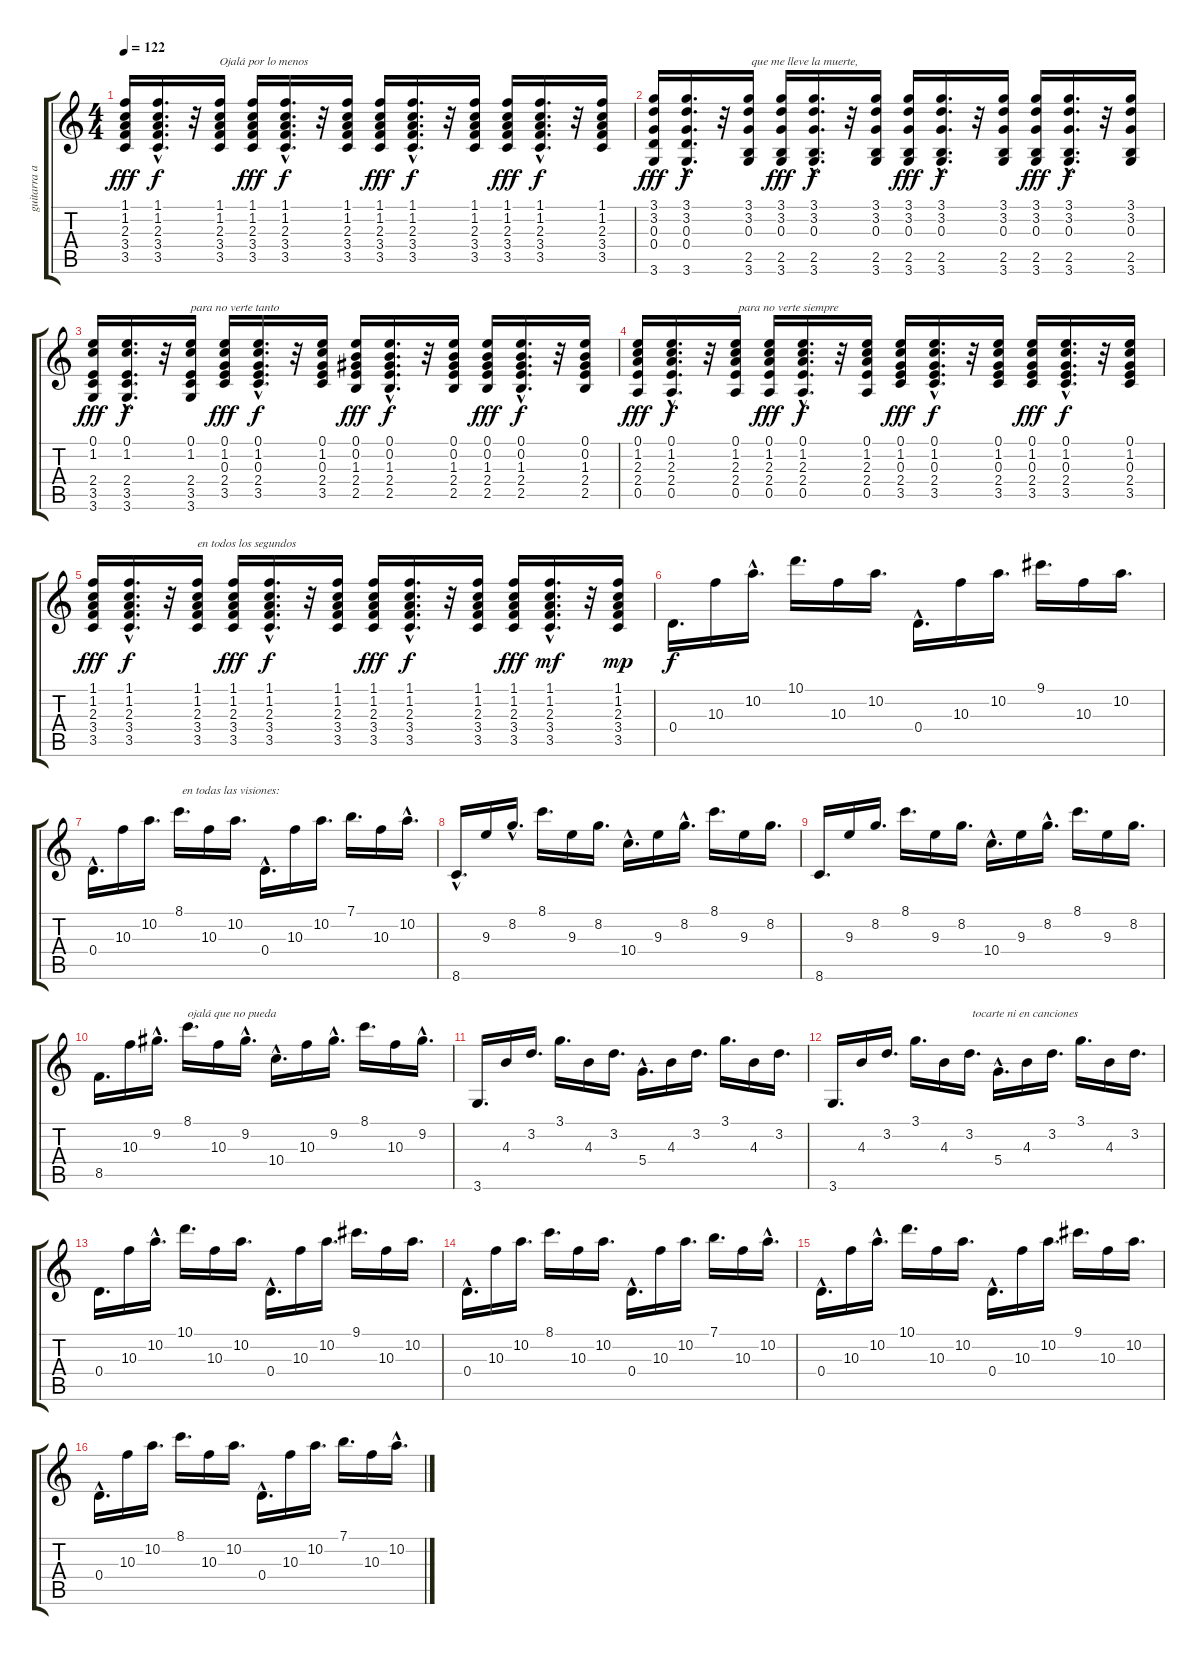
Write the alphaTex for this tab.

\track ("guitarra acustica" "guitarra a") {instrument acousticguitarnylon}
\staff {score tabs}
\tuning (E4 B3 G3 D3 A2 E2) {hide}
\ts (4 4)
\tempo 122
\clef g2
\ks c
(1.1 1.2 2.3 3.4 3.5).16{dy fff} (1.1{hac} 1.2{hac} 2.3{hac} 3.4{hac} 3.5{hac}).16{d dy f} r.32 (1.1 1.2 2.3 3.4 3.5).16{txt "Ojalá por lo menos "} (1.1 1.2 2.3 3.4 3.5).16{dy fff} (1.1{hac} 1.2{hac} 2.3{hac} 3.4{hac} 3.5{hac}).16{d dy f} r.32 (1.1 1.2 2.3 3.4 3.5).16 (1.1 1.2 2.3 3.4 3.5).16{dy fff} (1.1{hac} 1.2{hac} 2.3{hac} 3.4{hac} 3.5{hac}).16{d dy f} r.32 (1.1 1.2 2.3 3.4 3.5).16 (1.1 1.2 2.3 3.4 3.5).16{dy fff} (1.1{hac} 1.2{hac} 2.3{hac} 3.4{hac} 3.5{hac}).16{d dy f} r.32 (1.1 1.2 2.3 3.4 3.5).16 |
(3.1 3.2 0.3 0.4 3.6).16{dy fff} (3.1{hac} 3.2{hac} 0.3{hac} 0.4{hac} 3.6{hac}).16{d dy f} r.32 (3.1 3.2 0.3 2.5 3.6).16{txt " que me lleve la muerte,"} (3.1 3.2 0.3 2.5 3.6).16{dy fff} (3.1{hac} 3.2{hac} 0.3{hac} 2.5{hac} 3.6{hac}).16{d dy f} r.32 (3.1 3.2 0.3 2.5 3.6).16 (3.1 3.2 0.3 2.5 3.6).16{dy fff} (3.1{hac} 3.2{hac} 0.3{hac} 2.5{hac} 3.6{hac}).16{d dy f} r.32 (3.1 3.2 0.3 2.5 3.6).16 (3.1 3.2 0.3 2.5 3.6).16{dy fff} (3.1{hac} 3.2{hac} 0.3{hac} 2.5{hac} 3.6{hac}).16{d dy f} r.32 (3.1 3.2 0.3 2.5 3.6).16 |
(0.1 1.2 2.4 3.5 3.6).16{dy fff} (0.1{hac} 1.2{hac} 2.4{hac} 3.5{hac} 3.6{hac}).16{d dy f} r.32 (0.1 1.2 2.4 3.5 3.6).16{txt "para no verte tanto"} (0.1 1.2 0.3 2.4 3.5).16{dy fff} (0.1{hac} 1.2{hac} 0.3{hac} 2.4{hac} 3.5{hac}).16{d dy f} r.32 (0.1 1.2 0.3 2.4 3.5).16 (0.1 0.2 1.3 2.4 2.5).16{dy fff} (0.1{hac} 0.2{hac} 1.3{hac} 2.4{hac} 2.5{hac}).16{d dy f} r.32 (0.1 0.2 1.3 2.4 2.5).16 (0.1 0.2 1.3 2.4 2.5).16{dy fff} (0.1{hac} 0.2{hac} 1.3{hac} 2.4{hac} 2.5{hac}).16{d dy f} r.32 (0.1 0.2 1.3 2.4 2.5).16 |
(0.1 1.2 2.3 2.4 0.5).16{dy fff} (0.1{hac} 1.2{hac} 2.3{hac} 2.4{hac} 0.5{hac}).16{d dy f} r.32 (0.1 1.2 2.3 2.4 0.5).16{txt " para no verte siempre "} (0.1 1.2 2.3 2.4 0.5).16{dy fff} (0.1{hac} 1.2{hac} 2.3{hac} 2.4{hac} 0.5{hac}).16{d dy f} r.32 (0.1 1.2 2.3 2.4 0.5).16 (0.1 1.2 0.3 2.4 3.5).16{dy fff} (0.1{hac} 1.2{hac} 0.3{hac} 2.4{hac} 3.5{hac}).16{d dy f} r.32 (0.1 1.2 0.3 2.4 3.5).16 (0.1 1.2 0.3 2.4 3.5).16{dy fff} (0.1{hac} 1.2{hac} 0.3{hac} 2.4{hac} 3.5{hac}).16{d dy f} r.32 (0.1 1.2 0.3 2.4 3.5).16 |
(1.1 1.2 2.3 3.4 3.5).16{dy fff} (1.1{hac} 1.2{hac} 2.3{hac} 3.4{hac} 3.5{hac}).16{d dy f} r.32 (1.1 1.2 2.3 3.4 3.5).16{txt "en todos los segundos"} (1.1 1.2 2.3 3.4 3.5).16{dy fff} (1.1{hac} 1.2{hac} 2.3{hac} 3.4{hac} 3.5{hac}).16{d dy f} r.32 (1.1 1.2 2.3 3.4 3.5).16 (1.1 1.2 2.3 3.4 3.5).16{dy fff} (1.1{hac} 1.2{hac} 2.3{hac} 3.4{hac} 3.5{hac}).16{d dy f} r.32 (1.1 1.2 2.3 3.4 3.5).16 (1.1 1.2 2.3 3.4 3.5).16{dy fff} (1.1{hac} 1.2{hac} 2.3{hac} 3.4{hac} 3.5{hac}).16{d dy mf} r.32 (1.1 1.2 2.3 3.4 3.5).16{dy mp} |
0.4.16{d dy f} 10.3.16 10.2{hac}.16{d} 10.1.16{d} 10.3.16 10.2.16{d} 0.4{hac}.16{d} 10.3.16 10.2.16{d} 9.1.16{d} 10.3.16 10.2.16{d} |
0.4{hac}.16{d} 10.3.16 10.2.16{d} 8.1.16{d txt " en todas las visiones: "} 10.3.16 10.2.16{d} 0.4{hac}.16{d} 10.3.16 10.2.16{d} 7.1.16{d} 10.3.16 10.2{hac}.16{d} |
8.6{hac}.16{d} 9.3.16 8.2{hac}.16{d} 8.1.16{d} 9.3.16 8.2.16{d} 10.4{hac}.16{d} 9.3.16 8.2{hac}.16{d} 8.1.16{d} 9.3.16 8.2.16{d} |
8.6.16{d} 9.3.16 8.2.16{d} 8.1.16{d} 9.3.16 8.2.16{d} 10.4{hac}.16{d} 9.3.16 8.2{hac}.16{d} 8.1.16{d} 9.3.16 8.2.16{d} |
8.5.16{d} 10.3.16 9.2{hac}.16{d} 8.1.16{d txt "ojalá que no pueda "} 10.3.16 9.2{hac}.16{d} 10.4{hac}.16{d} 10.3.16 9.2{hac}.16{d} 8.1.16{d} 10.3.16 9.2{hac}.16{d} |
3.6.16{d} 4.3.16 3.2.16{d} 3.1.16{d} 4.3.16 3.2.16{d} 5.4{hac}.16{d} 4.3.16 3.2.16{d} 3.1.16{d} 4.3.16 3.2.16{d} |
3.6.16{d} 4.3.16 3.2.16{d} 3.1.16{d} 4.3.16 3.2.16{d txt " tocarte ni en canciones "} 5.4{hac}.16{d} 4.3.16 3.2.16{d} 3.1.16{d} 4.3.16 3.2.16{d} |
0.4.16{d} 10.3.16 10.2{hac}.16{d} 10.1.16{d} 10.3.16 10.2.16{d} 0.4{hac}.16{d} 10.3.16 10.2.16{d} 9.1.16{d} 10.3.16 10.2.16{d} |
0.4{hac}.16{d} 10.3.16 10.2.16{d} 8.1.16{d} 10.3.16 10.2.16{d} 0.4{hac}.16{d} 10.3.16 10.2.16{d} 7.1.16{d} 10.3.16 10.2{hac}.16{d} |
0.4{hac}.16{d} 10.3.16 10.2{hac}.16{d} 10.1.16{d} 10.3.16 10.2.16{d} 0.4{hac}.16{d} 10.3.16 10.2.16{d} 9.1.16{d} 10.3.16 10.2.16{d} |
0.4{hac}.16{d} 10.3.16 10.2.16{d} 8.1.16{d} 10.3.16 10.2.16{d} 0.4{hac}.16{d} 10.3.16 10.2.16{d} 7.1.16{d} 10.3.16 10.2{hac}.16{d}
